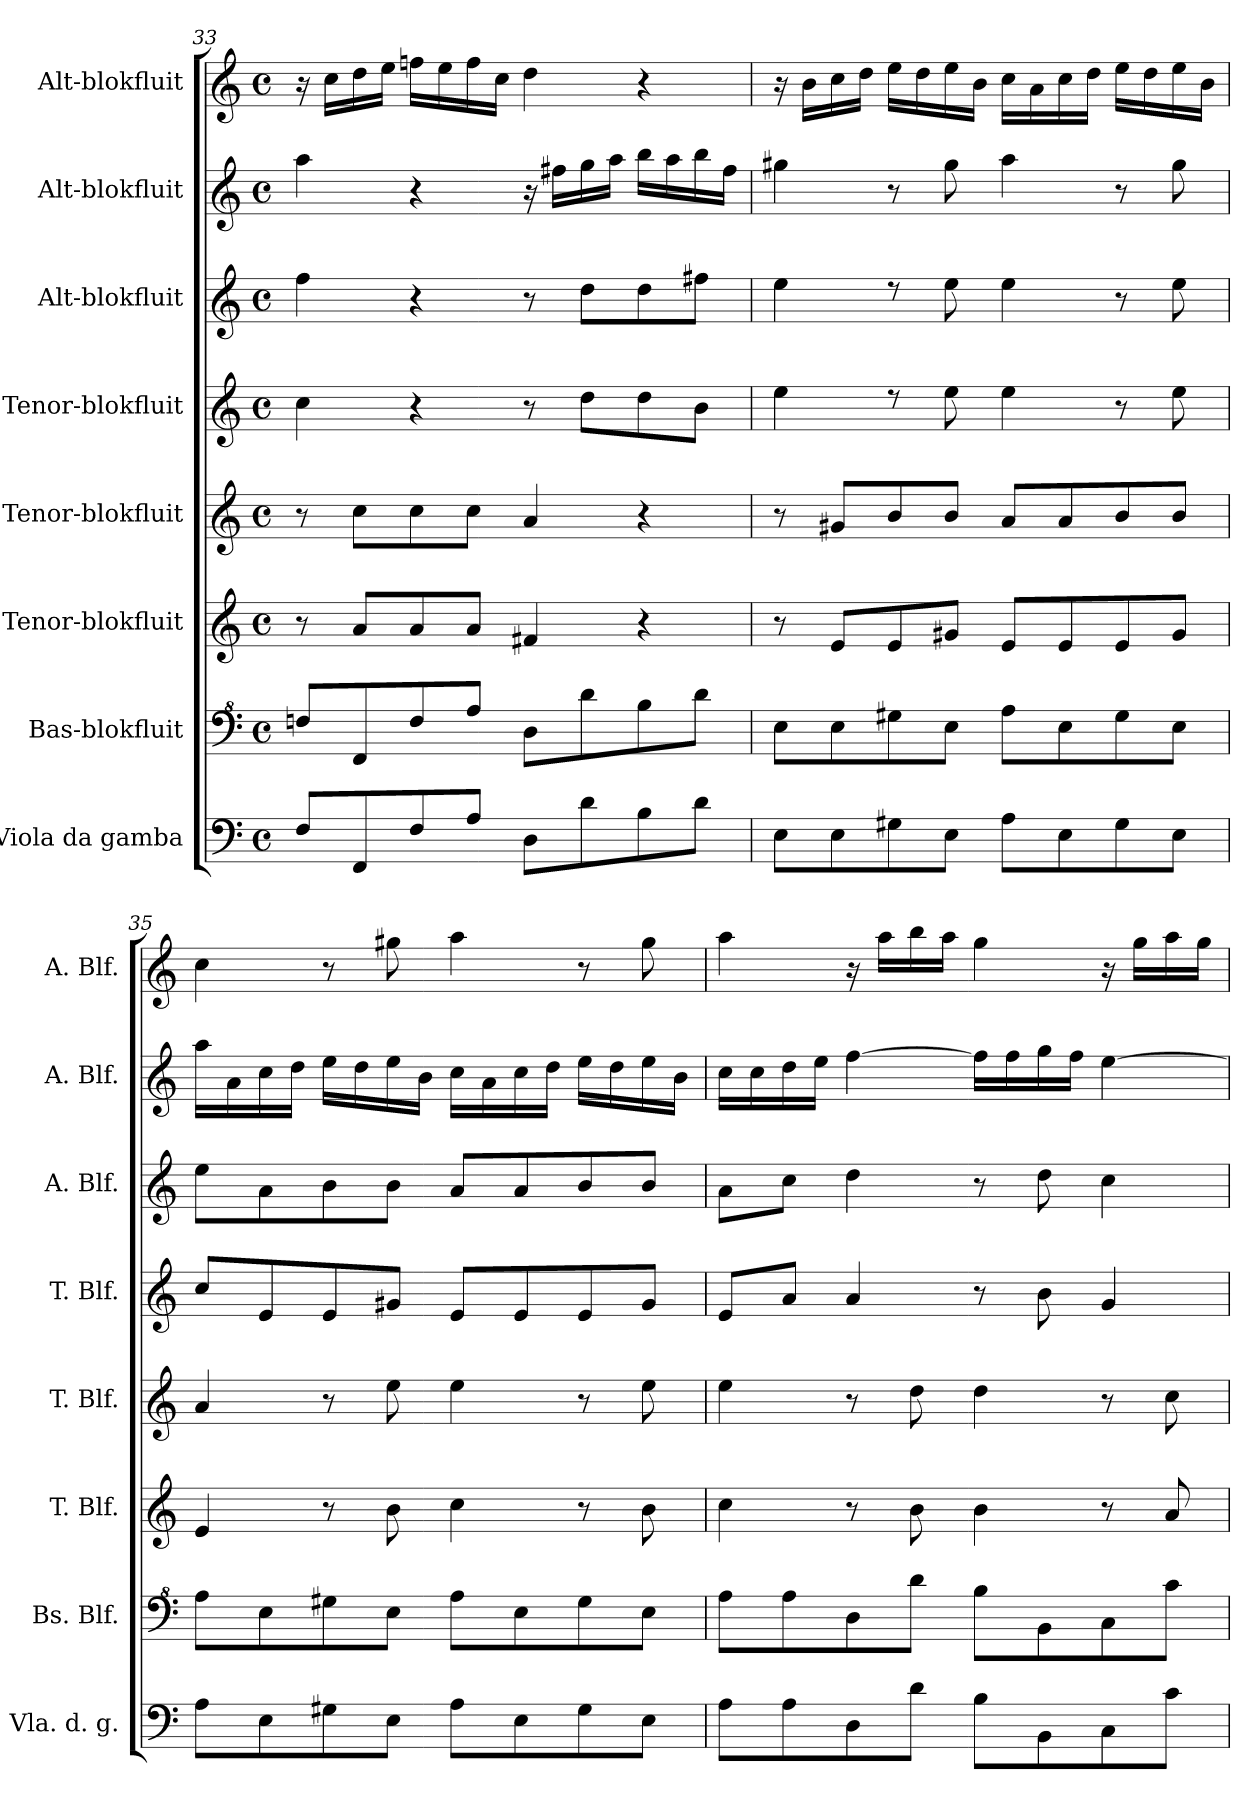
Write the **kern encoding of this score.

**kern	**kern	**kern	**kern	**kern	**kern	**kern	**kern
*part8	*part7	*part6	*part5	*part4	*part3	*part2	*part1
*staff8	*staff7	*staff6	*staff5	*staff4	*staff3	*staff2	*staff1
*I"Viola da gamba	*I"Bas-blokfluit	*I"Tenor-blokfluit	*I"Tenor-blokfluit	*I"Tenor-blokfluit	*I"Alt-blokfluit	*I"Alt-blokfluit	*I"Alt-blokfluit
*I'Vla. d. g.	*I'Bs. Blf.	*I'T. Blf.	*I'T. Blf.	*I'T. Blf.	*I'A. Blf.	*I'A. Blf.	*I'A. Blf.
*clefF4	*clefF^4	*clefG2	*clefG2	*clefG2	*clefG2	*clefG2	*clefG2
*k[]	*k[]	*k[]	*k[]	*k[]	*k[]	*k[]	*k[]
*M4/4	*M4/4	*M4/4	*M4/4	*M4/4	*M4/4	*M4/4	*M4/4
*met(c)	*met(c)	*met(c)	*met(c)	*met(c)	*met(c)	*met(c)	*met(c)
=33	=33	=33	=33	=33	=33	=33	=33
8F/L	8fn/L	8r	8r	4cc\	4ff\	4aa\	16r
.	.	.	.	.	.	.	16cc\LL
8FF/	8F/	8a/L	8cc\L	.	.	.	16dd\
.	.	.	.	.	.	.	16ee\JJ
8F/	8f/	8a/	8cc\	4r	4r	4r	16ffn\LL
.	.	.	.	.	.	.	16ee\
8A/J	8a/J	8a/J	8cc\J	.	.	.	16ff\
.	.	.	.	.	.	.	16cc\JJ
8D\L	8d\L	4f#X/	4a/	8r	8r	16r	4dd\
.	.	.	.	.	.	16ff#X\LL	.
8d\	8dd\	.	.	8dd\L	8dd\L	16gg\	.
.	.	.	.	.	.	16aa\JJ	.
8B\	8b\	4r	4r	8dd\	8dd\	16bb\LL	4r
.	.	.	.	.	.	16aa\	.
8d\J	8dd\J	.	.	8b\J	8ff#X\J	16bb\	.
.	.	.	.	.	.	16ff#\JJ	.
!!LO:PB:g=z
=34	=34	=34	=34	=34	=34	=34	=34
8E\L	8e\L	8r	8r	4ee\	4ee\	4gg#X\	16r
.	.	.	.	.	.	.	16b\LL
8E\	8e\	8e/L	8g#X/L	.	.	.	16cc\
.	.	.	.	.	.	.	16dd\JJ
8G#X\	8g#X\	8e/	8b/	8rdd	8rdd	8r	16ee\LL
.	.	.	.	.	.	.	16dd\
8E\J	8e\J	8g#X/J	8b/J	8ee\	8ee\	8gg#\	16ee\
.	.	.	.	.	.	.	16b\JJ
8A\L	8a\L	8e/L	8a/L	4ee\	4ee\	4aa\	16cc\LL
.	.	.	.	.	.	.	16a\
8E\	8e\	8e/	8a/	.	.	.	16cc\
.	.	.	.	.	.	.	16dd\JJ
8G#\	8g#\	8e/	8b/	8r	8r	8r	16ee\LL
.	.	.	.	.	.	.	16dd\
8E\J	8e\J	8g#/J	8b/J	8ee\	8ee\	8gg#\	16ee\
.	.	.	.	.	.	.	16b\JJ
=35	=35	=35	=35	=35	=35	=35	=35
8A\L	8a\L	4e/	4a/	8cc/L	8ee\L	16aa\LL	4cc\
.	.	.	.	.	.	16a\	.
8E\	8e\	.	.	8e/	8a\	16cc\	.
.	.	.	.	.	.	16dd\JJ	.
8G#X\	8g#X\	8r	8r	8e/	8b\	16ee\LL	8r
.	.	.	.	.	.	16dd\	.
8E\J	8e\J	8b\	8ee\	8g#X/J	8b\J	16ee\	8gg#X\
.	.	.	.	.	.	16b\JJ	.
8A\L	8a\L	4cc\	4ee\	8e/L	8a/L	16cc\LL	4aa\
.	.	.	.	.	.	16a\	.
8E\	8e\	.	.	8e/	8a/	16cc\	.
.	.	.	.	.	.	16dd\JJ	.
8G#\	8g#\	8r	8r	8e/	8b/	16ee\LL	8r
.	.	.	.	.	.	16dd\	.
8E\J	8e\J	8b\	8ee\	8g#/J	8b/J	16ee\	8gg#\
.	.	.	.	.	.	16b\JJ	.
!!LO:PB:g=z
=36	=36	=36	=36	=36	=36	=36	=36
8A\L	8a\L	4cc\	4ee\	8e/L	8a\L	16cc\LL	4aa\
.	.	.	.	.	.	16cc\	.
8A\	8a\	.	.	8a/J	8cc\J	16dd\	.
.	.	.	.	.	.	16ee\JJ	.
8D\	8d\	8r	8r	4a/	4dd\	[4ff\	16r
.	.	.	.	.	.	.	16aa\LL
8d\J	8dd\J	8b\	8dd\	.	.	.	16bb\
.	.	.	.	.	.	.	16aa\JJ
8B\L	8b\L	4b\	4dd\	8r	8r	16ff\LL]	4gg\
.	.	.	.	.	.	16ff\	.
8BB\	8B\	.	.	8b\	8dd\	16gg\	.
.	.	.	.	.	.	16ff\JJ	.
8C\	8c\	8r	8r	4g/	4cc\	[4ee\	16r
.	.	.	.	.	.	.	16gg\LL
8c\J	8cc\J	8a/	8cc\	.	.	.	16aa\
.	.	.	.	.	.	.	16gg\JJ
=	=	=	=	=	=	=	=
*-	*-	*-	*-	*-	*-	*-	*-
